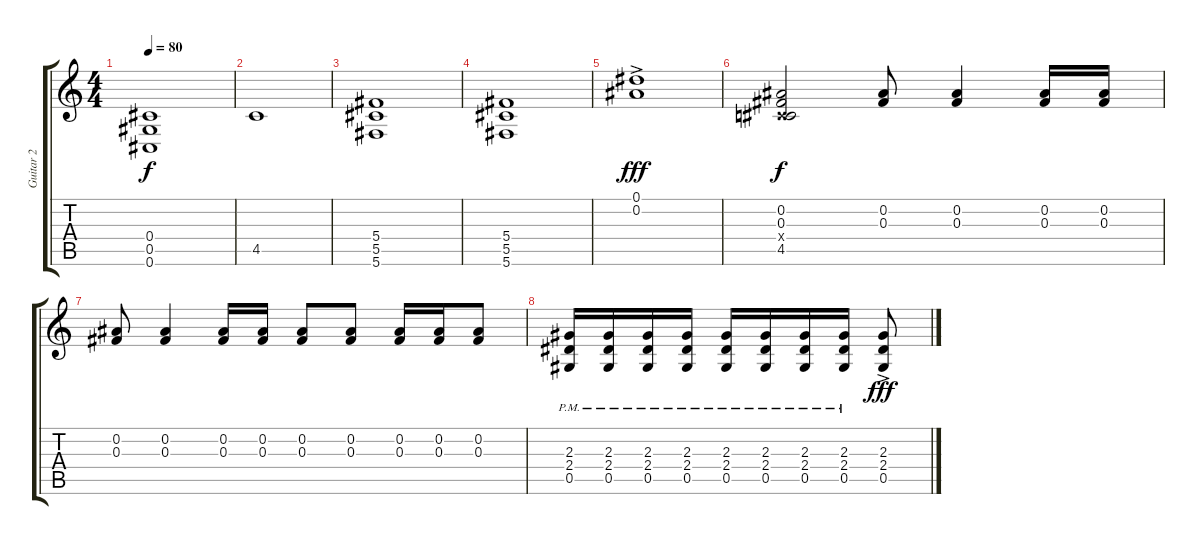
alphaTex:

\track ("Guitar 2" "Guitar 2") {instrument distortionguitar}
\staff {score tabs}
\tuning (Eb4 Bb3 Gb3 Db3 Ab2 Db2) {hide}
\ts (4 4)
\tempo 80
\clef g2
\ks c
(0.4 0.5 0.6).1{dy f} |
4.5.1 |
(5.4 5.5 5.6).1 |
(5.4 5.5 5.6).1 |
(0.1{ac} 0.2{ac}).1{dy fff} |
(0.2 0.3 0.4{x} 4.5).2{dy f} (0.2 0.3).8 (0.2 0.3).4 (0.2 0.3).16 (0.2 0.3).16 |
(0.2 0.3).8 (0.2 0.3).4 (0.2 0.3).16 (0.2 0.3).16 (0.2 0.3).8 (0.2 0.3).8 (0.2 0.3).16 (0.2 0.3).16 (0.2 0.3).8 |
(2.3{pm} 2.4{pm} 0.5{pm}).16 (2.3{pm} 2.4{pm} 0.5{pm}).16 (2.3{pm} 2.4{pm} 0.5{pm}).16 (2.3{pm} 2.4{pm} 0.5{pm}).16 (2.3{pm} 2.4{pm} 0.5{pm}).16 (2.3{pm} 2.4{pm} 0.5{pm}).16 (2.3{pm} 2.4{pm} 0.5{pm}).16 (2.3{pm} 2.4{pm} 0.5{pm}).16 (2.3{ac} 2.4{ac} 0.5{ac}).8{dy fff}
